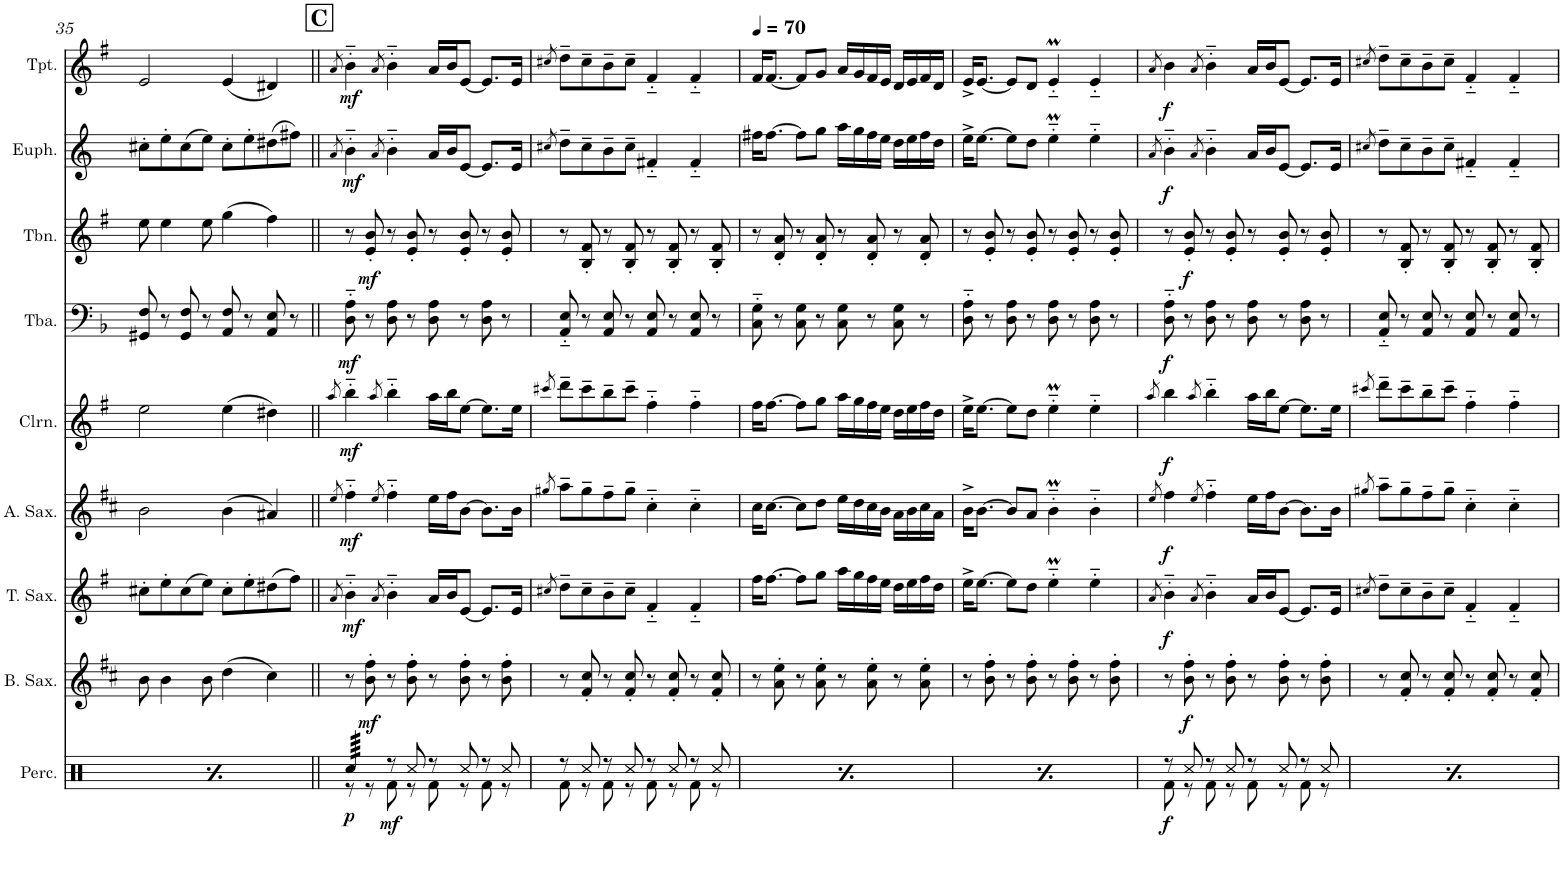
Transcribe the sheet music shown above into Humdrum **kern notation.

**kern	**dynam	**kern	**dynam	**kern	**dynam	**kern	**dynam	**kern	**dynam	**kern	**dynam	**kern	**dynam	**kern	**dynam	**kern	**dynam
*part9	*part9	*part8	*part8	*part7	*part7	*part6	*part6	*part5	*part5	*part4	*part4	*part3	*part3	*part2	*part2	*part1	*part1
*staff9	*staff9	*staff8	*staff8	*staff7	*staff7	*staff6	*staff6	*staff5	*staff5	*staff4	*staff4	*staff3	*staff3	*staff2	*staff2	*staff1	*staff1
*I"Percussion	*	*I"Baritone Sax	*	*I"Tenor Sax	*	*I"Alto Sax	*	*I"Clarinet	*	*I"Tuba	*	*I"Trombone	*	*I"Euphonium	*	*I"Trumpet	*
*I'Perc.	*	*I'B. Sax.	*	*I'T. Sax.	*	*I'A. Sax.	*	*I'Clrn.	*	*I'Tba.	*	*I'Tbn.	*	*I'Euph.	*	*I'Tpt.	*
!!LO:PB:g=z
*clefX	*	*clefG2	*	*clefG2	*	*clefG2	*	*clefG2	*	*clefF4	*	*clefG2	*	*clefG2	*	*clefG2	*
*	*	*Trd12c21	*	*Trd8c14	*	*Trd5c9	*	*Trd1c2	*	*	*	*Trd8c14	*	*Trd8c14	*	*Trd1c2	*
*k[]	*	*k[f#c#]	*	*k[f#]	*	*k[f#c#]	*	*k[f#]	*	*k[b-]	*	*k[f#]	*	*k[]	*	*k[f#]	*
*M4/4	*	*M4/4	*	*M4/4	*	*M4/4	*	*M4/4	*	*M4/4	*	*M4/4	*	*M4/4	*	*M4/4	*
=35	=35	=35	=35	=35	=35	=35	=35	=35	=35	=35	=35	=35	=35	=35	=35	=35	=35
*^	*	*	*	*	*	*	*	*	*	*	*	*	*	*	*	*	*
!	!	!LO:DY:b	!	!	!	!	!	!	!	!	!	!	!	!	!	!	!	!
8r	8Rf\	ppp	8b\	.	8cc#X'\L	.	2b\	.	2ee\	.	8GG#X/ 8F/	.	8ee\	.	8cc#X'\L	.	2e/	.
8Rgg/	8r	.	4b\	.	8ee'\	.	.	.	.	.	8r	.	4ee\	.	8ee'\	.	.	.
8r	8Rf\	.	.	.	(8cc#\	.	.	.	.	.	8GG#/ 8F/	.	.	.	(8cc#\	.	.	.
8Rgg/	8r	.	8b\	.	8ee\J)	.	.	.	.	.	8r	.	8ee\	.	8ee\J)	.	.	.
8r	8Rf\	.	(4dd\	.	8cc#'\L	.	(4b\	.	(4ee\	.	8AA/ 8F/	.	(4gg\	.	8cc#'\L	.	(4e/	.
8Rgg/	8r	.	.	.	8ee'\	.	.	.	.	.	8r	.	.	.	8ee'\	.	.	.
8r	8Rf\	.	4cc#\)	.	(8dd#X\	.	4a#X/)	.	4dd#X\)	.	8AA/ 8E/	.	4ff#\)	.	(8dd#X\	.	4d#X/)	.
8Rgg/	8r	.	.	.	8ff#\J)	.	.	.	.	.	8r	.	.	.	8ff#X\J)	.	.	.
!!LO:REH:place=s1:a:B:cj:fs=14:t=C
=36||	=36||	=36||	=36||	=36||	=36||	=36||	=36||	=36||	=36||	=36||	=36||	=36||	=36||	=36||	=36||	=36||	=36||	=36||
.	.	.	.	.	8qa/	.	8qee/	.	8qaa/	.	.	.	.	.	8qa/	.	8qa/	.
!	!	!LO:DY:b	!	!	!	!LO:DY:b	!	!LO:DY:b	!	!LO:DY:b	!	!LO:DY:b	!	!	!	!LO:DY:b	!	!LO:DY:b
*tremolo	*	*	*	*	*	*	*	*	*	*	*	*	*	*	*	*	*	*
64Rcc/LLLL	8r	p	8r	.	4b'~\	mf	4ff#'~\	mf	4bb'~\	mf	8D\'~ 8A\'~	mf	8r	.	4b'~\	mf	4b'~\	mf
64Rcc/	.	.	.	.	.	.	.	.	.	.	.	.	.	.	.	.	.	.
64Rcc/	.	.	.	.	.	.	.	.	.	.	.	.	.	.	.	.	.	.
64Rcc/	.	.	.	.	.	.	.	.	.	.	.	.	.	.	.	.	.	.
64Rcc/	.	.	.	.	.	.	.	.	.	.	.	.	.	.	.	.	.	.
64Rcc/	.	.	.	.	.	.	.	.	.	.	.	.	.	.	.	.	.	.
64Rcc/	.	.	.	.	.	.	.	.	.	.	.	.	.	.	.	.	.	.
64Rcc/	.	.	.	.	.	.	.	.	.	.	.	.	.	.	.	.	.	.
!	!	!	!	!LO:DY:b	!	!	!	!	!	!	!	!	!	!LO:DY:b	!	!	!	!
64Rcc/	8r	.	8b\' 8ff#\'	mf	.	.	.	.	.	.	8r	.	8e/' 8b/'	mf	.	.	.	.
64Rcc/	.	.	.	.	.	.	.	.	.	.	.	.	.	.	.	.	.	.
64Rcc/	.	.	.	.	.	.	.	.	.	.	.	.	.	.	.	.	.	.
64Rcc/	.	.	.	.	.	.	.	.	.	.	.	.	.	.	.	.	.	.
64Rcc/	.	.	.	.	.	.	.	.	.	.	.	.	.	.	.	.	.	.
64Rcc/	.	.	.	.	.	.	.	.	.	.	.	.	.	.	.	.	.	.
64Rcc/	.	.	.	.	.	.	.	.	.	.	.	.	.	.	.	.	.	.
64Rcc/JJJJ	.	.	.	.	.	.	.	.	.	.	.	.	.	.	.	.	.	.
*Xtremolo	*	*	*	*	*	*	*	*	*	*	*	*	*	*	*	*	*	*
.	.	.	.	.	8qa/	.	8qee/	.	8qaa/	.	.	.	.	.	8qa/	.	8qa/	.
!	!	!LO:DY:b	!	!	!	!	!	!	!	!	!	!	!	!	!	!	!	!
8r	8Rf\	mf	8r	.	4b'~\	.	4ff#'~\	.	4bb'~\	.	8D\ 8A\	.	8r	.	4b'~\	.	4b'~\	.
8Rcc/	8r	.	8b\' 8ff#\'	.	.	.	.	.	.	.	8r	.	8e/' 8b/'	.	.	.	.	.
8r	8Rf\	.	8r	.	16a/LL	.	16ee\LL	.	16aa\LL	.	8D\ 8A\	.	8r	.	16a/LL	.	16a/LL	.
.	.	.	.	.	16b/J	.	16ff#\J	.	16bb\J	.	.	.	.	.	16b/J	.	16b/J	.
8Rcc/	8r	.	8b\' 8ff#\'	.	[8e/J	.	[8b\J	.	[8ee\J	.	8r	.	8e/' 8b/'	.	[8e/J	.	[8e/J	.
8r	8Rf\	.	8r	.	8.e/L]	.	8.b\L]	.	8.ee\L]	.	8D\ 8A\	.	8r	.	8.e/L]	.	8.e/L]	.
8Rcc/	8r	.	8b\' 8ff#\'	.	.	.	.	.	.	.	8r	.	8e/' 8b/'	.	.	.	.	.
.	.	.	.	.	16e/Jk	.	16b\Jk	.	16ee\Jk	.	.	.	.	.	16e/Jk	.	16e/Jk	.
=37	=37	=37	=37	=37	=37	=37	=37	=37	=37	=37	=37	=37	=37	=37	=37	=37	=37	=37
.	.	.	.	.	8qcc#X/	.	8qgg#X/	.	8qccc#X/	.	.	.	.	.	8qcc#X/	.	8qcc#X/	.
8r	8Rf\	.	8r	.	8dd~\L	.	8aa~\L	.	8ddd~\L	.	8AA/'~ 8E/'~	.	8r	.	8dd~\L	.	8dd~\L	.
8Rcc/	8r	.	8f#/' 8cc#/'	.	8cc#~\	.	8gg#~\	.	8ccc#~\	.	8r	.	8B/' 8f#/'	.	8cc#~\	.	8cc#~\	.
8r	8Rf\	.	8r	.	8b~\	.	8ff#~\	.	8bb~\	.	8AA/ 8E/	.	8r	.	8b~\	.	8b~\	.
8Rcc/	8r	.	8f#/' 8cc#/'	.	8cc#~\J	.	8gg#~\J	.	8ccc#~\J	.	8r	.	8B/' 8f#/'	.	8cc#~\J	.	8cc#~\J	.
8r	8Rf\	.	8r	.	4f#'~/	.	4cc#'~\	.	4ff#'~\	.	8AA/ 8E/	.	8r	.	4f#X'~/	.	4f#'~/	.
8Rcc/	8r	.	8f#/' 8cc#/'	.	.	.	.	.	.	.	8r	.	8B/' 8f#/'	.	.	.	.	.
8r	8Rf\	.	8r	.	4f#'~/	.	4cc#'~\	.	4ff#'~\	.	8AA/ 8E/	.	8r	.	4f#'~/	.	4f#'~/	.
8Rcc/	8r	.	8f#/' 8cc#/'	.	.	.	.	.	.	.	8r	.	8B/' 8f#/'	.	.	.	.	.
=38	=38	=38	=38	=38	=38	=38	=38	=38	=38	=38	=38	=38	=38	=38	=38	=38	=38	=38
*	*	*	*	*	*	*	*	*	*	*	*	*	*	*	*	*	*MM70	*
8r	8Rf\	.	8r	.	16ff#\KL	.	16cc#\KL	.	16ff#\KL	.	8C\'~ 8G\'~	.	8r	.	16ff#X\KL	.	16f#/KL	.
.	.	.	.	.	[8.ff#\J	.	[8.cc#\J	.	[8.ff#\J	.	.	.	.	.	[8.ff#\J	.	[8.f#/J	.
8Rcc/	8r	.	8a\' 8ee\'	.	.	.	.	.	.	.	8r	.	8d/' 8a/'	.	.	.	.	.
8r	8Rf\	.	8r	.	8ff#\L]	.	8cc#\L]	.	8ff#\L]	.	8C\ 8G\	.	8r	.	8ff#\L]	.	8f#/L]	.
8Rcc/	8r	.	8a\' 8ee\'	.	8gg\J	.	8dd\J	.	8gg\J	.	8r	.	8d/' 8a/'	.	8gg\J	.	8g/J	.
8r	8Rf\	.	8r	.	16aa\LL	.	16ee\LL	.	16aa\LL	.	8C\ 8G\	.	8r	.	16aa\LL	.	16a/LL	.
.	.	.	.	.	16gg\	.	16dd\	.	16gg\	.	.	.	.	.	16gg\	.	16g/	.
8Rcc/	8r	.	8a\' 8ee\'	.	16ff#\	.	16cc#\	.	16ff#\	.	8r	.	8d/' 8a/'	.	16ff#\	.	16f#/	.
.	.	.	.	.	16ee\JJ	.	16b\JJ	.	16ee\JJ	.	.	.	.	.	16ee\JJ	.	16e/JJ	.
8r	8Rf\	.	8r	.	16dd\LL	.	16a\LL	.	16dd\LL	.	8C\ 8G\	.	8r	.	16dd\LL	.	16d/LL	.
.	.	.	.	.	16ee\	.	16b\	.	16ee\	.	.	.	.	.	16ee\	.	16e/	.
8Rcc/	8r	.	8a\' 8ee\'	.	16ff#\	.	16cc#\	.	16ff#\	.	8r	.	8d/' 8a/'	.	16ff#\	.	16f#/	.
.	.	.	.	.	16dd\JJ	.	16a\JJ	.	16dd\JJ	.	.	.	.	.	16dd\JJ	.	16d/JJ	.
=39	=39	=39	=39	=39	=39	=39	=39	=39	=39	=39	=39	=39	=39	=39	=39	=39	=39	=39
8r	8Rf\	.	8r	.	16ee^\KL	.	16b^\KL	.	16ee^\KL	.	8D\'~ 8A\'~	.	8r	.	16ee^\KL	.	16e^/KL	.
.	.	.	.	.	[8.ee\J	.	[8.b\J	.	[8.ee\J	.	.	.	.	.	[8.ee\J	.	[8.e/J	.
8Rcc/	8r	.	8b\' 8ff#\'	.	.	.	.	.	.	.	8r	.	8e/' 8b/'	.	.	.	.	.
8r	8Rf\	.	8r	.	8ee\L]	.	8b/L]	.	8ee\L]	.	8D\ 8A\	.	8r	.	8ee\L]	.	8e/L]	.
8Rcc/	8r	.	8b\' 8ff#\'	.	8dd\J	.	8a/J	.	8dd\J	.	8r	.	8e/' 8b/'	.	8dd\J	.	8d/J	.
8r	8Rf\	.	8r	.	4eeM'~\	.	4bM'~\	.	4eeM'~\	.	8D\ 8A\	.	8r	.	4eem'~\	.	4eM'~/	.
8Rcc/	8r	.	8b\' 8ff#\'	.	.	.	.	.	.	.	8r	.	8e/' 8b/'	.	.	.	.	.
8r	8Rf\	.	8r	.	4ee'~\	.	4b'~\	.	4ee'~\	.	8D\ 8A\	.	8r	.	4ee'~\	.	4e'~/	.
8Rcc/	8r	.	8b\' 8ff#\'	.	.	.	.	.	.	.	8r	.	8e/' 8b/'	.	.	.	.	.
=40	=40	=40	=40	=40	=40	=40	=40	=40	=40	=40	=40	=40	=40	=40	=40	=40	=40	=40
.	.	.	.	.	8qa/	.	8qee/	.	8qaa/	.	.	.	.	.	8qa/	.	8qa/	.
!	!	!LO:DY:b	!	!	!	!LO:DY:b	!	!LO:DY:b	!	!LO:DY:b	!	!LO:DY:b	!	!	!	!LO:DY:b	!	!LO:DY:b
8r	8Rf\	f	8r	.	4b'~\	f	4ff#\	f	4bb\	f	8D\'~ 8A\'~	f	8r	.	4b'~\	f	4b\	f
!	!	!	!	!LO:DY:b	!	!	!	!	!	!	!	!	!	!LO:DY:b	!	!	!	!
8Rcc/	8r	.	8b\' 8ff#\'	f	.	.	.	.	.	.	8r	.	8e/' 8b/'	f	.	.	.	.
.	.	.	.	.	8qa/	.	8qee/	.	8qaa/	.	.	.	.	.	8qa/	.	8qa/	.
8r	8Rf\	.	8r	.	4b'~\	.	4ff#'~\	.	4bb'~\	.	8D\ 8A\	.	8r	.	4b'~\	.	4b'~\	.
8Rcc/	8r	.	8b\' 8ff#\'	.	.	.	.	.	.	.	8r	.	8e/' 8b/'	.	.	.	.	.
8r	8Rf\	.	8r	.	16a/LL	.	16ee\LL	.	16aa\LL	.	8D\ 8A\	.	8r	.	16a/LL	.	16a/LL	.
.	.	.	.	.	16b/J	.	16ff#\J	.	16bb\J	.	.	.	.	.	16b/J	.	16b/J	.
8Rcc/	8r	.	8b\' 8ff#\'	.	[8e/J	.	[8b\J	.	[8ee\J	.	8r	.	8e/' 8b/'	.	[8e/J	.	[8e/J	.
8r	8Rf\	.	8r	.	8.e/L]	.	8.b\L]	.	8.ee\L]	.	8D\ 8A\	.	8r	.	8.e/L]	.	8.e/L]	.
8Rcc/	8r	.	8b\' 8ff#\'	.	.	.	.	.	.	.	8r	.	8e/' 8b/'	.	.	.	.	.
.	.	.	.	.	16e/Jk	.	16b\Jk	.	16ee\Jk	.	.	.	.	.	16e/Jk	.	16e/Jk	.
=41	=41	=41	=41	=41	=41	=41	=41	=41	=41	=41	=41	=41	=41	=41	=41	=41	=41	=41
.	.	.	.	.	8qcc#X/	.	8qgg#X/	.	8qccc#X/	.	.	.	.	.	8qcc#X/	.	8qcc#X/	.
!	!	!LO:DY:b	!	!	!	!	!	!	!	!	!	!	!	!	!	!	!	!
8r	8Rf\	f	8r	.	8dd~\L	.	8aa~\L	.	8ddd~\L	.	8AA/'~ 8E/'~	.	8r	.	8dd~\L	.	8dd~\L	.
8Rcc/	8r	.	8f#/' 8cc#/'	.	8cc#~\	.	8gg#~\	.	8ccc#~\	.	8r	.	8B/' 8f#/'	.	8cc#~\	.	8cc#~\	.
8r	8Rf\	.	8r	.	8b~\	.	8ff#~\	.	8bb~\	.	8AA/ 8E/	.	8r	.	8b~\	.	8b~\	.
8Rcc/	8r	.	8f#/' 8cc#/'	.	8cc#~\J	.	8gg#~\J	.	8ccc#~\J	.	8r	.	8B/' 8f#/'	.	8cc#~\J	.	8cc#~\J	.
8r	8Rf\	.	8r	.	4f#'~/	.	4cc#'~\	.	4ff#'~\	.	8AA/ 8E/	.	8r	.	4f#X'~/	.	4f#'~/	.
8Rcc/	8r	.	8f#/' 8cc#/'	.	.	.	.	.	.	.	8r	.	8B/' 8f#/'	.	.	.	.	.
8r	8Rf\	.	8r	.	4f#'~/	.	4cc#'~\	.	4ff#'~\	.	8AA/ 8E/	.	8r	.	4f#'~/	.	4f#'~/	.
8Rcc/	8r	.	8f#/' 8cc#/'	.	.	.	.	.	.	.	8r	.	8B/' 8f#/'	.	.	.	.	.
*v	*v	*	*	*	*	*	*	*	*	*	*	*	*	*	*	*	*	*
=	=	=	=	=	=	=	=	=	=	=	=	=	=	=	=	=	=
*-	*-	*-	*-	*-	*-	*-	*-	*-	*-	*-	*-	*-	*-	*-	*-	*-	*-
